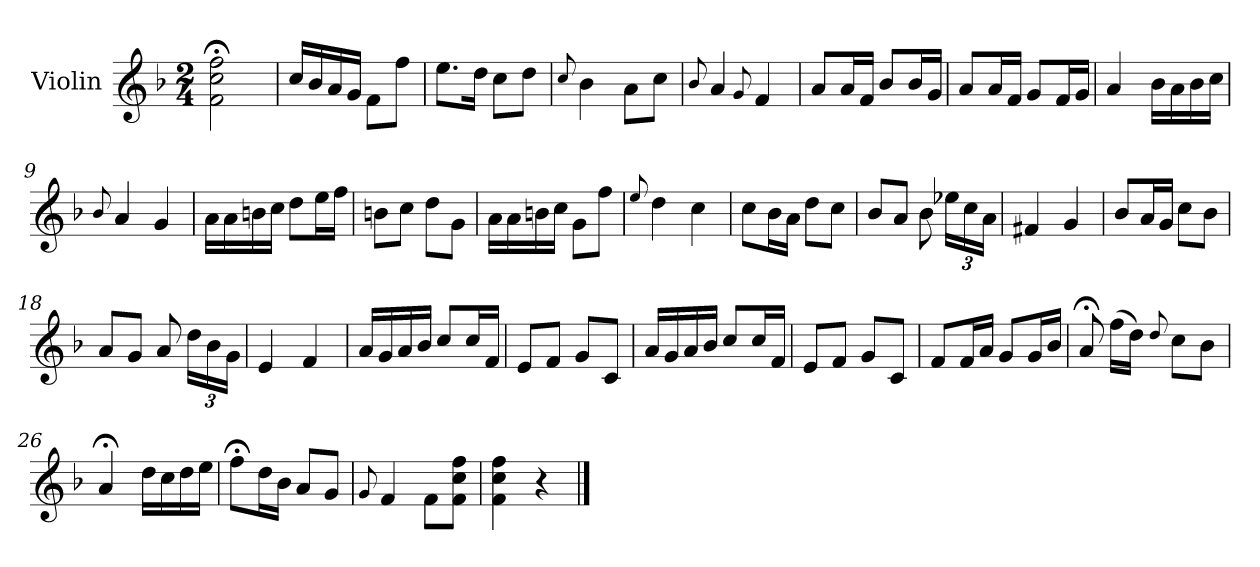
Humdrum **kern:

**kern
*part1
*staff1
*I"Violin
*I'Vln.
*clefG2
*k[b-]
*M2/4
=1
2f;<\ 2cc;<\ 2ff;<\
=2
16cc/LL
16b-/
16a/
16g/JJ
8f\L
8ff\J
=3
8.ee\L
16dd\Jk
8cc\L
8dd\J
=4
8qqcc/
4b-\
8a\L
8cc\J
=5
8qqb-/
4a/
8qqg/
4f/
=6
8a/L
16a/L
16f/JJ
8b-/L
16b-/L
16g/JJ
=7
8a/L
16a/L
16f/JJ
8g/L
16f/L
16g/JJ
!!LO:LB:g=z
=8
4a/
16b-\LL
16a\
16b-\
16cc\JJ
=9
8qqb-/
4a/
4g/
=10
16a\LL
16a\
16bn\
16cc\JJ
8dd\L
16ee\L
16ff\JJ
=11
8bn\L
8cc\J
8dd\L
8g\J
=12
16a\LL
16a\
16bn\
16cc\JJ
8g\L
8ff\J
=13
8qqee/
4dd\
4cc\
=14
8cc\L
16b-\L
16a\JJ
8dd\L
8cc\J
!!LO:LB:g=z
=15
8b-/L
8a/J
8b-\
*Xbrackettup
24ee-X\LL
24cc\
24a\JJ
=16
4f#X/
4g/
=17
8b-/L
16a/L
16g/JJ
8cc\L
8b-\J
=18
8a/L
8g/J
8a/
24dd\LL
24b-\
24g\JJ
=19
4e/
4f/
=20
16a/LL
16g/
16a/
16b-/JJ
8cc/L
16cc/L
16f/JJ
=21
8e/L
8f/J
8g/L
8c/J
!!LO:LB:g=z
=22
16a/LL
16g/
16a/
16b-/JJ
8cc/L
16cc/L
16f/JJ
=23
8e/L
8f/J
8g/L
8c/J
=24
8f/L
16f/L
16a/JJ
8g/L
16g/L
16b-/JJ
=25
8a;</
(>16ff\LL
16dd\JJ)
8qqdd/
8cc\L
8b-\J
=26
4a;</
16dd\LL
16cc\
16dd\
16ee\JJ
=27
8ff;<\L
16dd\L
16b-\JJ
8a/L
8g/J
=28
8qqg/
4f/
8f\L
8f\ 8cc\ 8ff\J
!!LO:LB:g=z
=29
4f\ 4cc\ 4ff\
4r
==
*-
